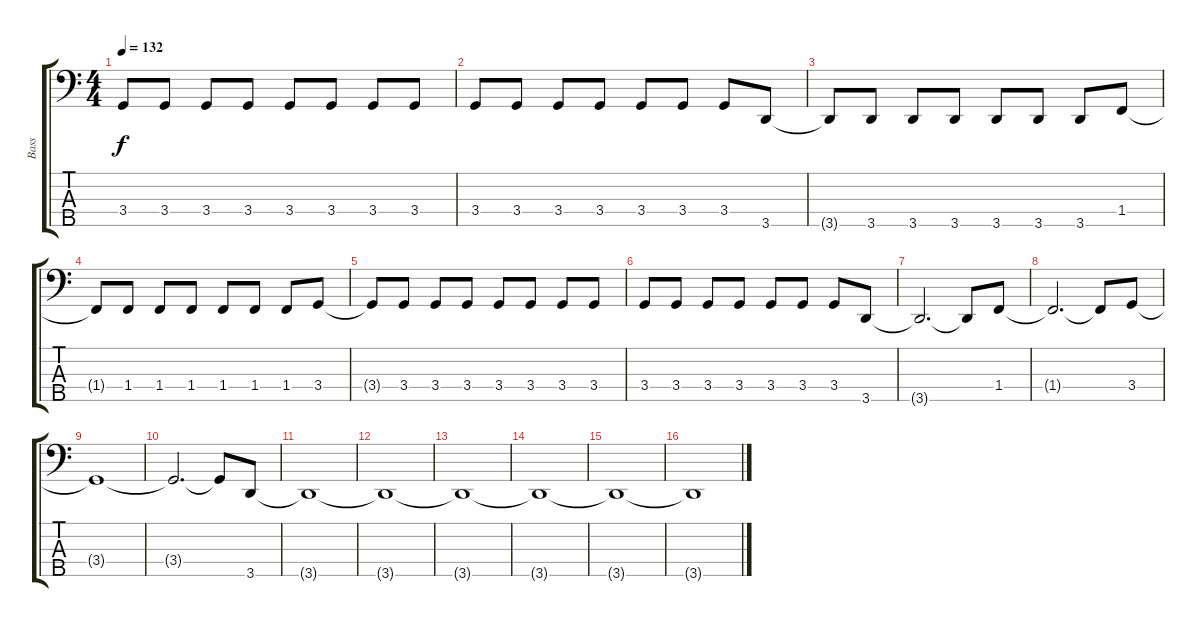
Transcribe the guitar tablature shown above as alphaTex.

\track ("Bass" "Bass") {instrument electricbassfinger}
\staff {score tabs}
\tuning (G2 D2 A1 E1 B0) {hide}
\ts (4 4)
\tempo 132
\clef f4
\ks aminor
3.4{t}.8{dy f} 3.4.8 3.4.8 3.4.8 3.4.8 3.4.8 3.4.8 3.4.8 |
3.4.8 3.4.8 3.4.8 3.4.8 3.4.8 3.4.8 3.4.8 3.5.8 |
3.5{t}.8 3.5.8 3.5.8 3.5.8 3.5.8 3.5.8 3.5.8 1.4.8 |
1.4{t}.8 1.4.8 1.4.8 1.4.8 1.4.8 1.4.8 1.4.8 3.4.8 |
3.4{t}.8 3.4.8 3.4.8 3.4.8 3.4.8 3.4.8 3.4.8 3.4.8 |
3.4.8 3.4.8 3.4.8 3.4.8 3.4.8 3.4.8 3.4.8 3.5.8 |
3.5{t}.2{d} 3.5{t}.8 1.4.8 |
1.4{t}.2{d} 1.4{t}.8 3.4.8 |
3.4{t}.1 |
3.4{t}.2{d} 3.4{t}.8 3.5.8 |
3.5{t}.1 |
3.5{t}.1 |
3.5{t}.1 |
3.5{t}.1 |
3.5{t}.1{volume 0} |
3.5{t}.1
